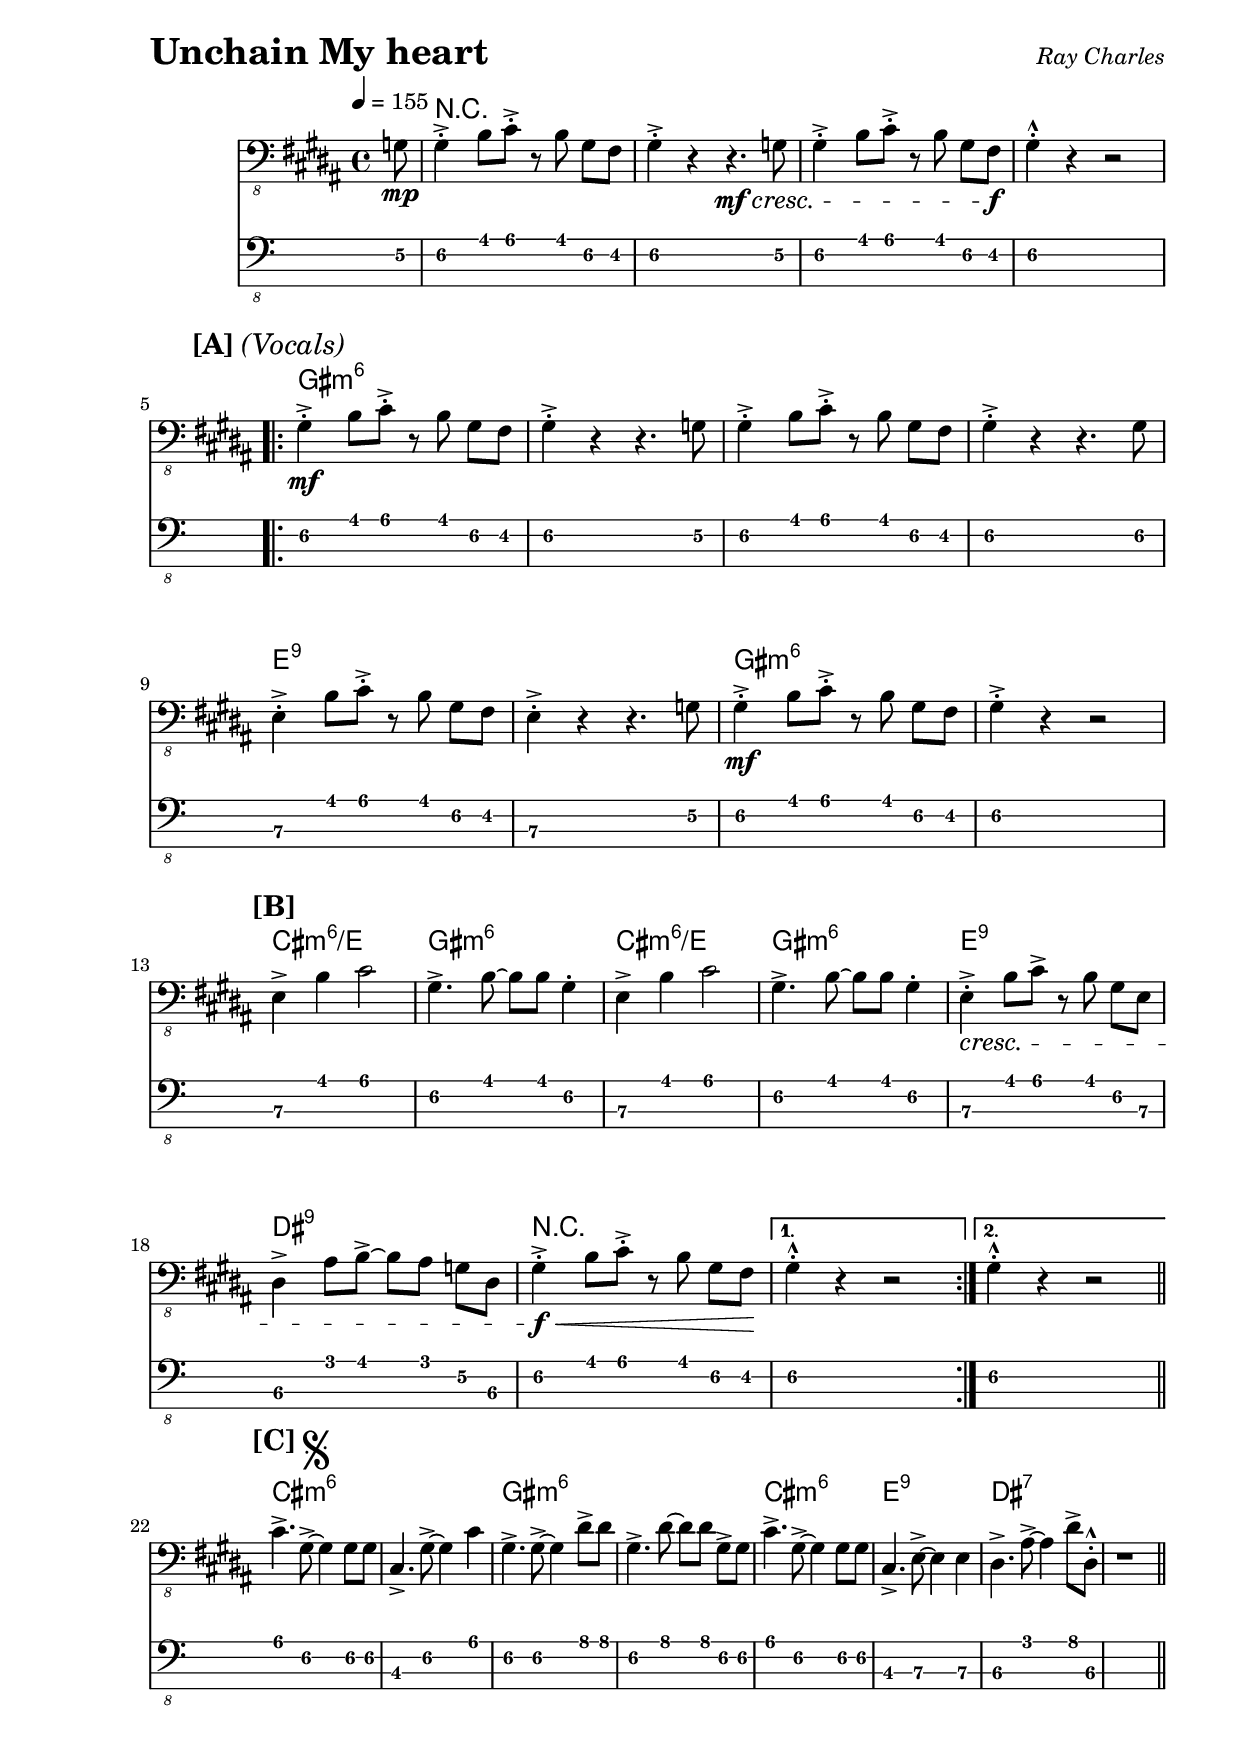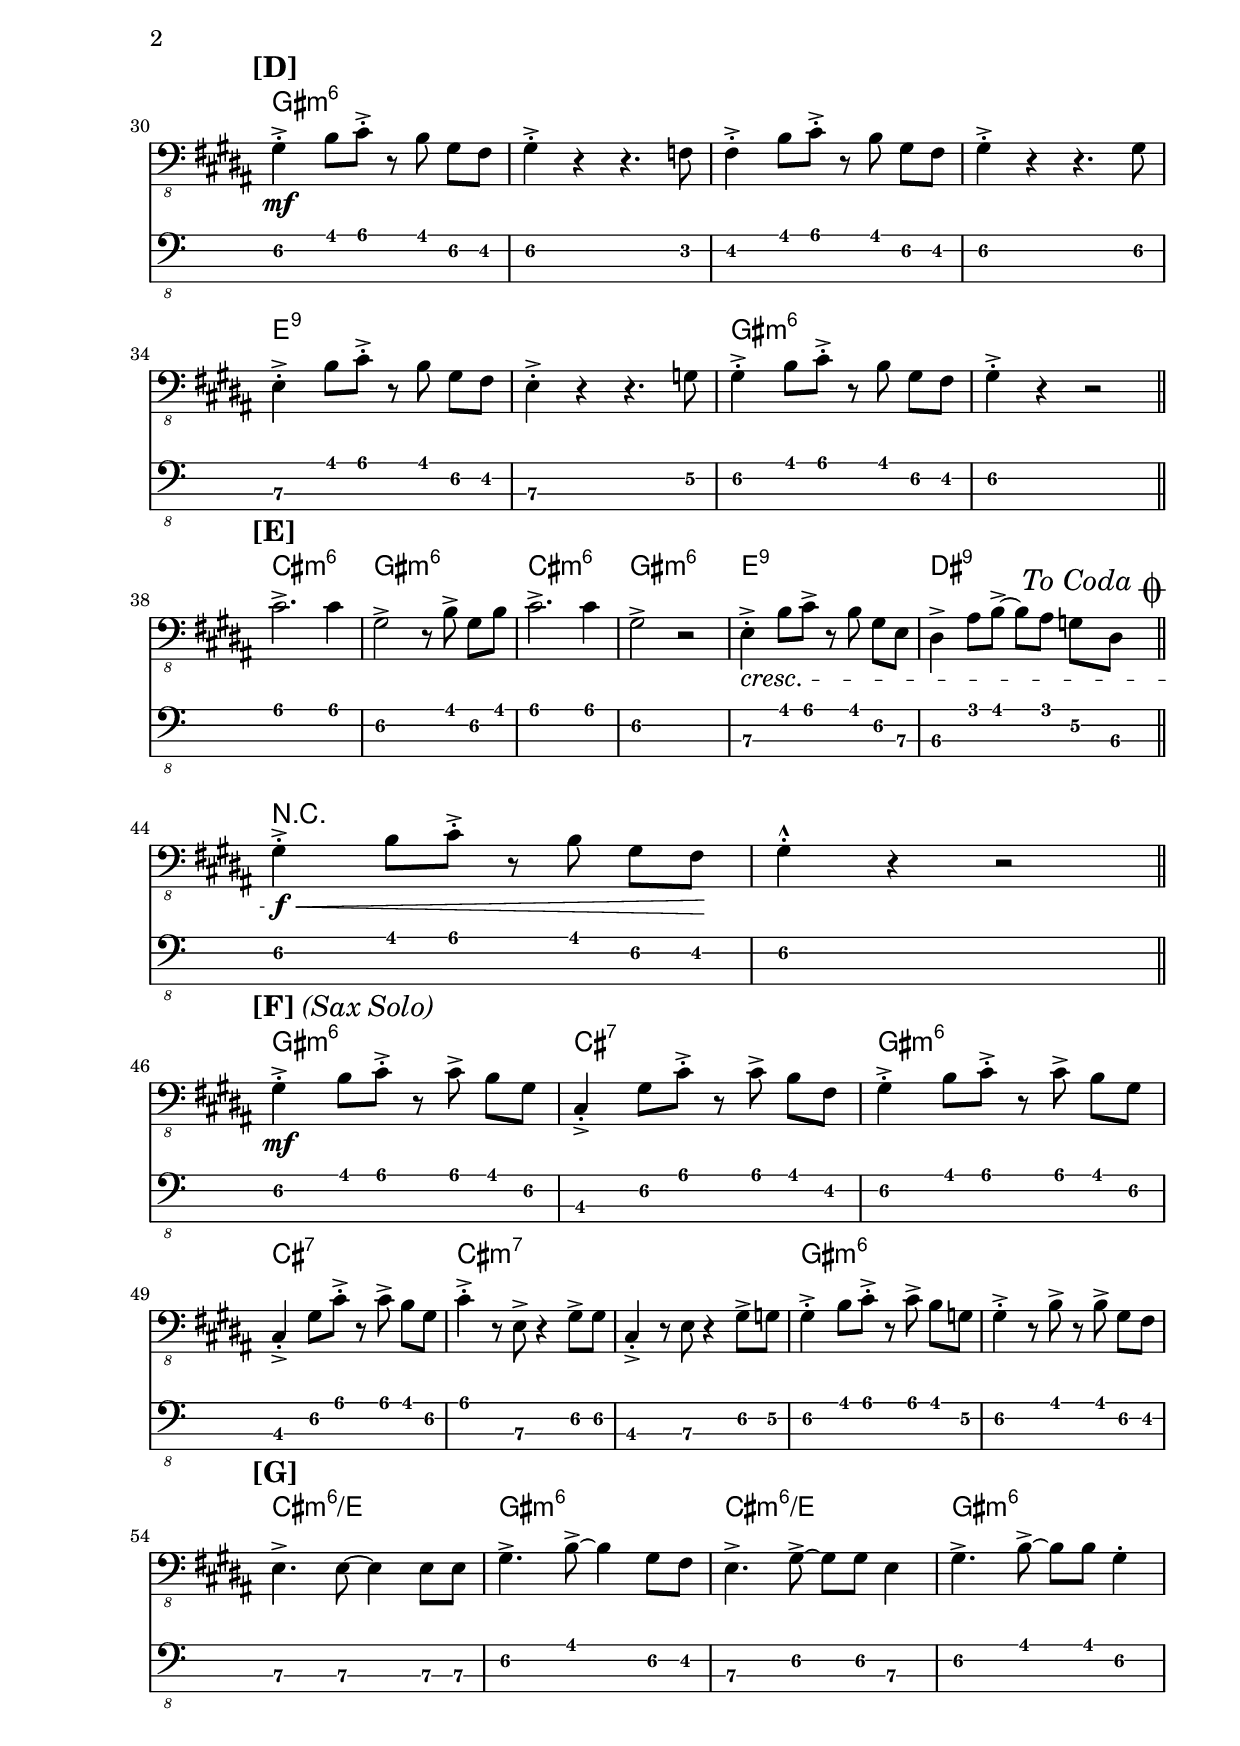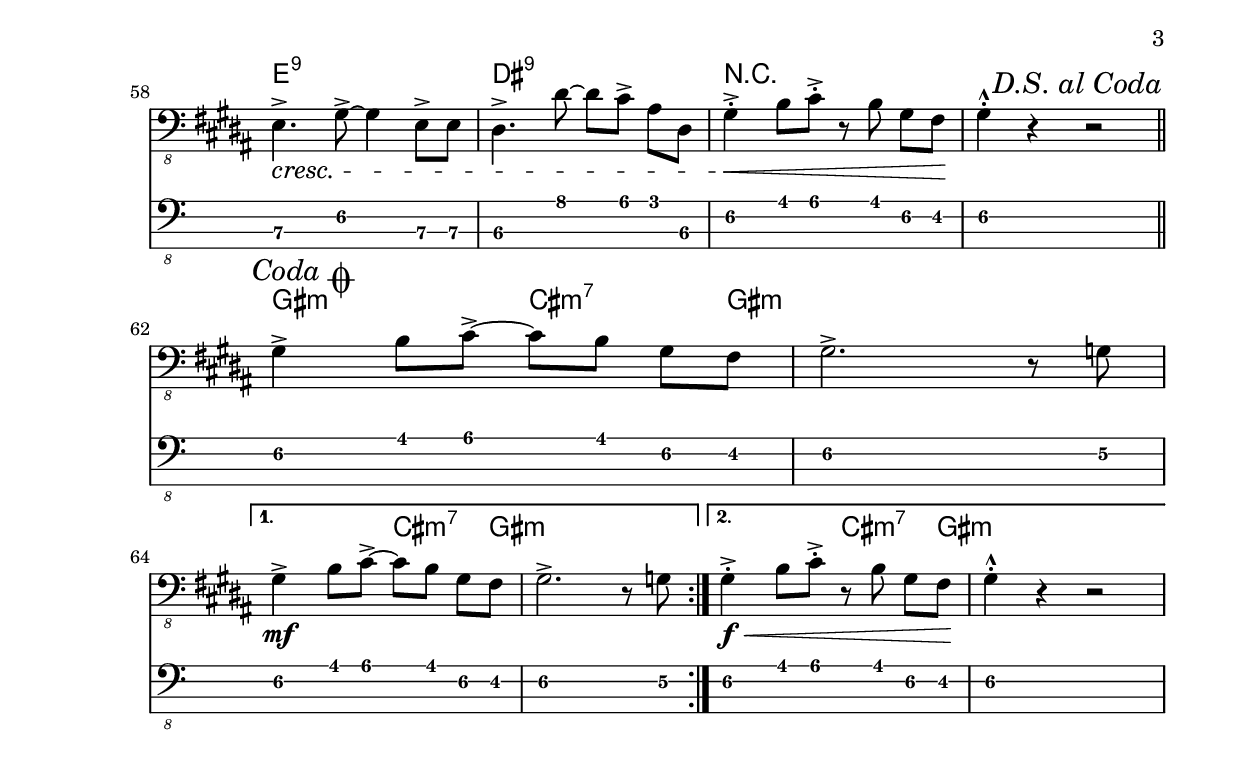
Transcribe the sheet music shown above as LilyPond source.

% LilyBin

% Unchain My Heart - Ray Charles

\version "2.18.0"

\paper { 
  left-margin = 1.0\in
  right-margin = 0.5\in
}

symbols = \relative c {
  \clef "bass_8"
  \key b \major
  \time 4/4
  \set Timing.beamExceptions = #'()
  \set Timing.baseMoment = #(ly:make-moment 1/4)
  \set Timing.beatStructure = #'(1 1 1 1)
  \tempo 4 = 155

  \partial 8 g8 \mp |

  gis4-.-> b8 cis8-.-> r8 b8  gis8 fis8 | gis4-.-> r4 r4. \mf \cresc g8 |
  gis4-.-> b8 cis8-.-> r8 b8  gis8 fis8 \f | gis4-.-^ r4 r2 |
  \break

  \repeat volta 2 {

    %% 5
    \mark \markup { \bold {[A]} \italic {(Vocals)} }
    gis4-.-> \mf b8 cis8-.-> r8 b8  gis8 fis8 | gis4-.-> r4 r4. g8 |
    gis4-.-> b8 cis8-.-> r8 b8  gis8 fis8 | gis4-.-> r4 r4. gis8 |
    %%\break
    
    %% 9
    e4-.-> b'8 cis8-.-> r8 b8  gis8 fis8 | e4-.-> r4 r4. g8 | 
    gis4-.-> \mf b8 cis8-.-> r8 b8  gis8 fis8 | gis4-.-> r4 r2 |
    \break

    %% 13
    \mark \markup { \bold {[B]} }
    e4-> b'4 cis2 | gis4.-> b8 ~b8 b8 gis4-. | 
    e4-> b'4 cis2 | gis4.-> b8 ~b8 b8 gis4-. |
    e4-.-> \cresc b'8 cis8-> r8 b8  gis8 e8 |
    %%\break
    
    %% 18
    dis4-> ais'8 b8-> ~b8 ais8 g8 dis8 | 
    gis4-.-> \f \< b8 cis8-.-> r8 b8  gis8 fis8 \! |
    
  } \alternative {
    { gis4-.-^ r4 r2 | }
    { gis4-.-^ r4 r2 | \bar "||" }
  }
  \break
  
  %% 22
  \mark \markup { \bold {[C]} \musicglyph #"scripts.segno" }
  cis4.-> gis8-> ~gis4 gis8 gis8 | cis,4.-> gis'8-> ~gis4 cis4 |
  gis4.-> gis8-> ~gis4 dis'8-> dis8 |
  gis,4.-> dis'8 ~dis8 dis8 gis,8-> gis8 |
  %%\break
  
  %% 26
  cis4.-> gis8-> ~gis4 gis8 gis8 | cis,4.-> e8-> ~e4 e4 |
  dis4.-> ais'8-> ~ais4 dis8-> dis,8-.-^| r1 \bar "||" |
  \break
  
  %% 30
  \mark \markup { \bold {[D]} }
  gis4-.-> \mf b8 cis8-.-> r8 b8  gis8 fis8 | gis4-.-> r4 r4. f8 | 
  fis4-.-> b8 cis8-.-> r8 b8  gis8 fis8 |
  %%\break
 
  %% 33
  gis4-.-> r4 r4. gis8 |
  e4-.-> b'8 cis8-.-> r8 b8 gis8 fis8 |
  e4-.-> r4 r4. g8 | 
  gis4-.-> b8 cis8-.-> r8 b8 gis8 fis8 |
  %%\break
  
  %% 37
  gis4-.-> r4 r2 \bar "||" |
  \break %% NEW
  \mark \markup { \bold {[E]} }
  cis2.-> cis4 | gis2-> r8 b8->  gis8 b8 | cis2.-> cis4 |
  %%\break
  
  %% 41
  gis2-> r2 | 
  e4-.-> \cresc b'8 cis8-> r8 b8  gis8 e8 |
  dis4-> ais'8 b8-> ~b8 ais8 g8       
      \mark \markup { 
          \italic { "To Coda" } 
          \musicglyph #"scripts.coda" }  
      dis8 \bar "||" |
   \break
   
   %% 44
   gis4-.-> \f \< b8 cis8-.-> r8 b8  gis8 fis8 \! |
   gis4-.-^ r4 r2 \bar "||" |
   \break %% NEW
   \mark \markup { \bold {[F]} \italic {(Sax Solo)} }
   gis4-.-> \mf b8 cis8-.-> r8 cis8->  b8 gis8 |
   cis,4-.-> gis'8 cis8-.-> r8 cis8->  b8 fis8 |
   %%\break
   
   %% 48
   gis4-.-> b8 cis8-.-> r8 cis8->  b8 gis8 |
   cis,4-.-> gis'8 cis8-.-> r8 cis8->  b8 gis8 |
   cis4-.-> r8 e,8-> r4 gis8-> gis8 |
   cis,4-.-> r8 e8 r4 gis8-> g8 | 
   gis4-.-> b8 cis8-.-> r8 cis8->  b8 g8 | 
   %%\break
   
   %% 53
   gis4-.-> r8 b8-> r8 b8->  gis8 fis8 |
   \break %% NEW
   \mark \markup { \bold {[G]} } 
     e4.-> e8 ~e4 e8 e8 |
   gis4.-> b8-> ~b4 gis8 fis8 |
   e4.-> gis8-> ~gis8 gis8 e4 |
   %%\break
   
   %% 57
   gis4.-> b8-> ~b8 b8 gis4-. |
   e4.-> \cresc gis8-> ~gis4 e8-> e8 |
   dis4.-> dis'8 ~dis8 cis8-> ais8 dis,8 |
   gis4-.-> \< b8 cis8-.-> r8 b8  gis8 fis8 \! |
   gis4-.-^ r4 
     \mark \markup { \italic { "D.S. al Coda" } }  
     r2 \bar "||" |
   \break
   
   %%62
   \mark \markup { \italic { "Coda" } \musicglyph #"scripts.coda" } 
   \repeat volta 2 {
     gis4-> b8 cis8-> ~cis8 b8 gis8 fis8 |
     gis2.-> r8 g8 |
     \break
   } \alternative {
     %% 64
     { gis4-> \mf b8 cis8-> ~cis8  b8  gis8 fis8 | 
       gis2.-> r8 g8 | }
     { gis4-.-> \f \< b8 cis8-.-> r8 b8  gis8 fis8 \! |
       gis4-.-^ r4 r2  | }
   }

}

these_chords = \chordmode {
  \set majorSevenSymbol = \markup { maj7 }

  \partial 8 s8 |

  r1 | s | s | s |

  \repeat volta 2 {
    %% 5
    gis1:m6 | s | s | s
    %% 9
    e1:9 | s | gis:m6 | s
    %% 13
    cis1:m6/e | gis:m6 | cis:m6/e | gis:m6 | e:9 |
    %% 18
    dis1:9 | r |
  } \alternative {
    { s1 | }
    { s1 | }
  }
  %% 22
  cis1:m6 | s | gis:m6 | s |
  %% 26
  cis1:m6 | e:9 | dis:7 | s |
  %% 30
  gis1:m6 | s | s
  %% 33 
  s1 | e:9 | s1 | gis:m6 |
  %% 37
  s1 | cis:m6 | gis:m6 | cis:m6 |
  %% 41
  gis:m6 | e:9 | dis:9 |
  %% 44
  r1 | s | gis1:m6 | cis:7 |
  gis1:m6 | cis:7 | cis:m7 | s1 | gis:m6  |
  %% 53
  s1 | cis1:m6/e | gis:m6 | cis:m6/e |
  %% 57
  gis1:m6 | e:9 | dis:9 | r | s |
  %% 62
  \repeat volta 2 {
     gis2:m cis4.:m7 gis8:m | s1 |
  } \alternative {
    %% 64
    { s2 cis4.:m7 gis8:m | s1 | }
    { s2 cis4.:m7 gis8:m | s1 | }
  }
}

\header {
  piece = \markup { \fontsize #4 \bold "Unchain My heart" }
  opus = \markup { \italic "Ray Charles" }
}

music =   <<
    \new ChordNames \these_chords
    \new Staff \symbols
    \new TabStaff
    \with { stringTunings = #bass-tuning } 
    { 
      \set TabStaff.minimumFret = #3
      \set TabStaff.restrainOpenStrings = ##t
      \symbols
    }
  >>
  
\score {
  \music
  \layout {
    \context {
      \Score
    }
  }
}
\score {
  \unfoldRepeats
  \music
  \midi {}
}

